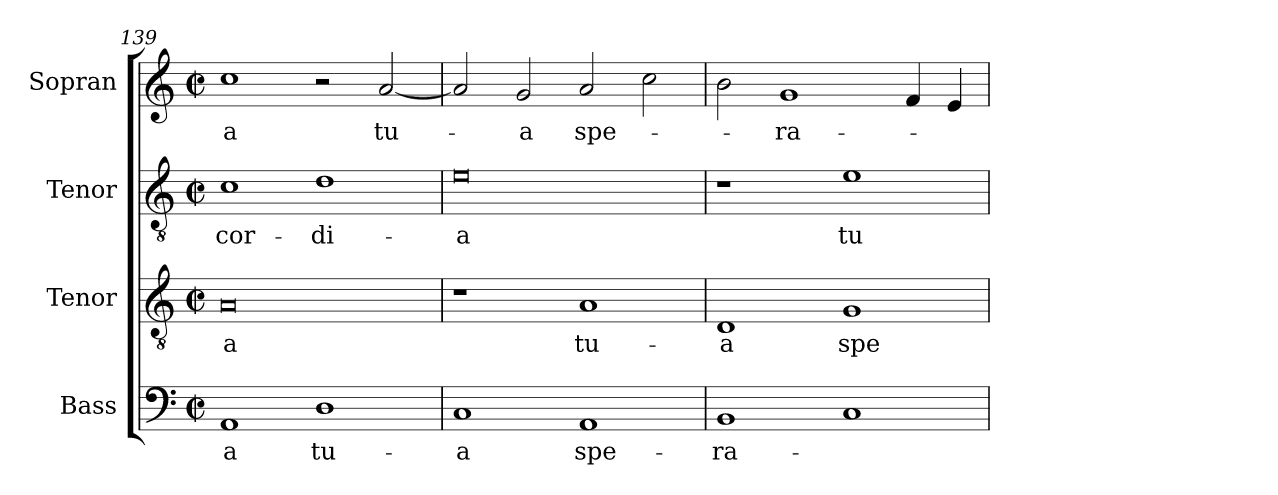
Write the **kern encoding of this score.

**kern	**text	**kern	**text	**kern	**text	**kern	**text
*part4	*part4	*part3	*part3	*part2	*part2	*part1	*part1
*staff4	*staff4	*staff3	*staff3	*staff2	*staff2	*staff1	*staff1
*I"Bass	*	*I"Tenor	*	*I"Tenor	*	*I"Sopran	*
*	*	*I'Tenor	*	*	*	*	*
!!LO:LB:g=z
*clefF4	*	*clefGv2	*	*clefGv2	*	*clefG2	*
*	*	*ITrd7c12	*	*ITrd7c12	*	*	*
*k[]	*	*k[]	*	*k[]	*	*k[]	*
*M2/2	*	*M2/2	*	*M2/2	*	*M2/2	*
*met(c|)	*	*met(c|)	*	*met(c|)	*	*met(c|)	*
=139	=139	=139	=139	=139	=139	=139	=139
!	!LO:LY:b:color=#000000	!	!	!	!	!	!
!	!	!	!LO:LY:b:color=#000000	!	!	!	!
!	!	!	!	!	!LO:LY:b:color=#000000	!	!
!	!	!	!	!	!	!	!LO:LY:b:color=#000000
1AAi	-a	0AAi	-a	1Ci	-cor-	1cci	-a
!	!LO:LY:b:color=#000000	!	!	!	!	!	!
!	!	!	!	!	!LO:LY:b:color=#000000	!	!
1Di	tu-	.	.	1Di	-di-	2r	.
!	!	!	!	!	!	!	!LO:LY:b:color=#000000
.	.	.	.	.	.	[<2ai/	tu-
=140	=140	=140	=140	=140	=140	=140	=140
!	!LO:LY:b:color=#000000	!	!	!	!	!	!
!	!	!	!	!	!LO:LY:b:color=#000000	!	!
1Ci	-a	1r	.	0Ei	-a	2ai/]	.
!	!	!	!	!	!	!	!LO:LY:b:color=#000000
.	.	.	.	.	.	2gi/	-a
!	!LO:LY:b:color=#000000	!	!	!	!	!	!
!	!	!	!LO:LY:b:color=#000000	!	!	!	!
!	!	!	!	!	!	!	!LO:LY:b:color=#000000
1AAi	spe-	1AAi	tu-	.	.	2ai/	spe-
.	.	.	.	.	.	2cci\	.
=141	=141	=141	=141	=141	=141	=141	=141
!	!LO:LY:b:color=#000000	!	!	!	!	!	!
!	!	!	!LO:LY:b:color=#000000	!	!	!	!
1BBi	-ra-	1DDi	-a	1r	.	2bi\	.
!	!	!	!	!	!	!	!LO:LY:b:color=#000000
.	.	.	.	.	.	1gi	-ra-
!	!	!	!LO:LY:b:color=#000000	!	!	!	!
!	!	!	!	!	!LO:LY:b:color=#000000	!	!
1Ci	.	1GGi	spe-	1Ei	tu-	.	.
.	.	.	.	.	.	4fi/	.
.	.	.	.	.	.	4ei/	.
=	=	=	=	=	=	=	=
*-	*-	*-	*-	*-	*-	*-	*-
